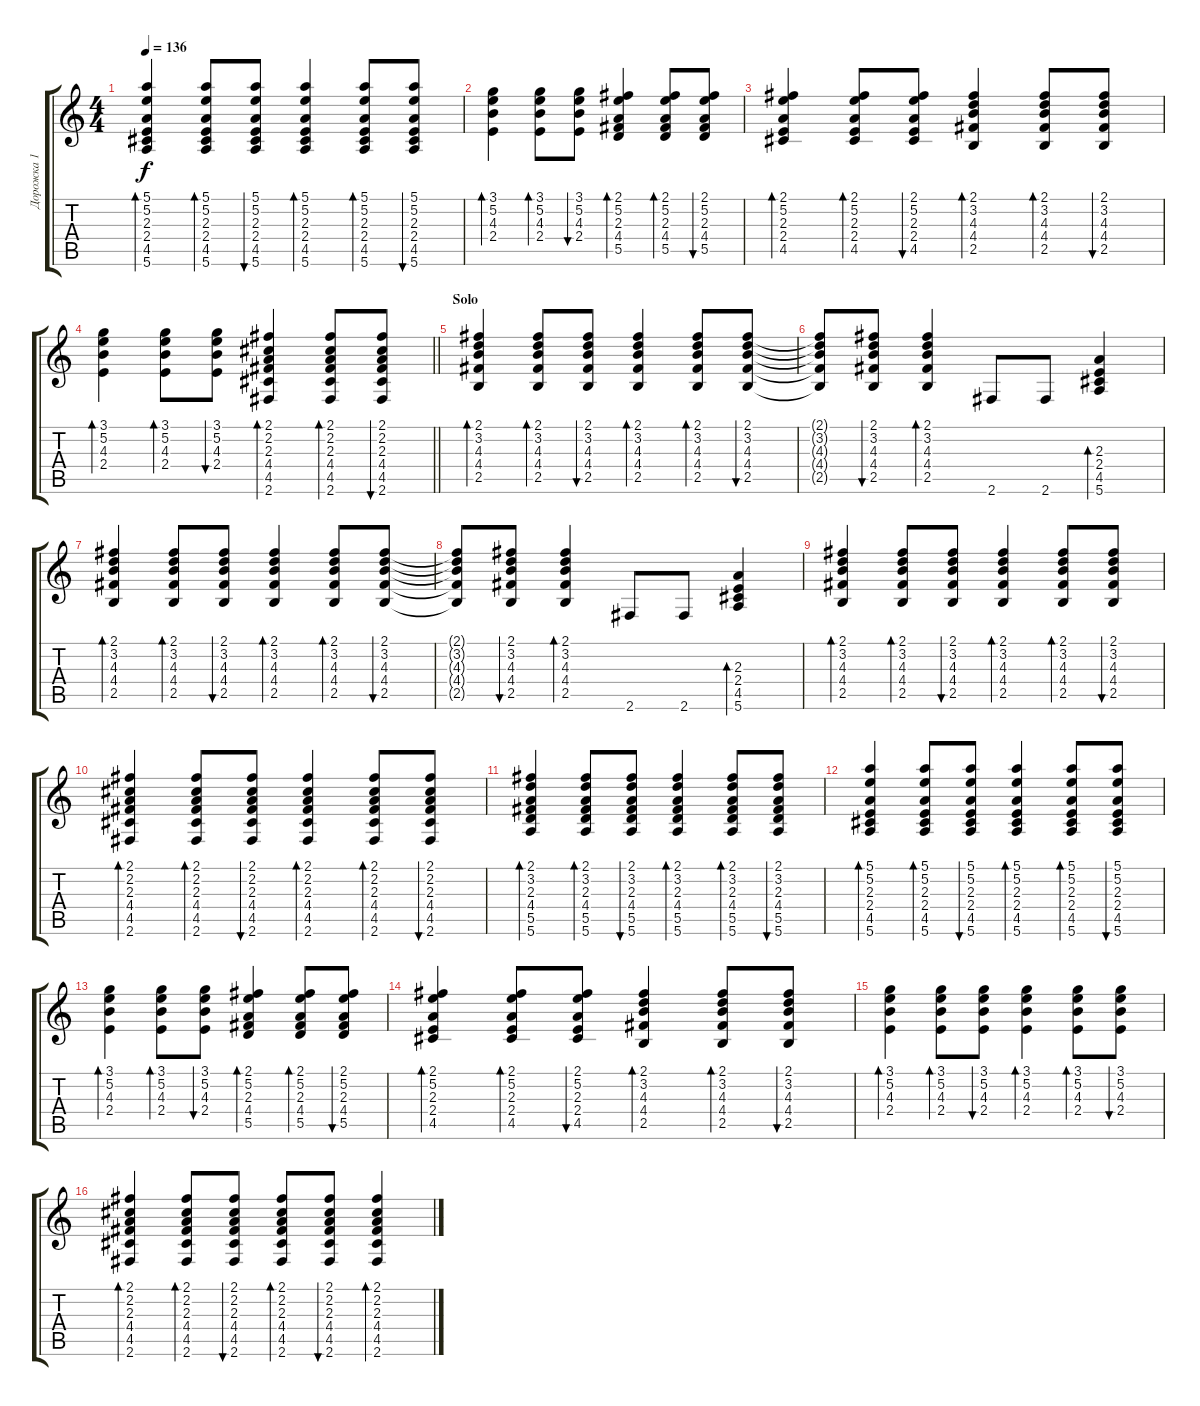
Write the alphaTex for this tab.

\track ("Дорожка 1" "Дорожка 1") {instrument acousticguitarsteel}
\staff {score tabs}
\tuning (E4 B3 G3 D3 A2 E2) {hide}
\ts (4 4)
\tempo 136
\clef g2
\ks c
(5.1 5.2 2.3 2.4 4.5 5.6).4{bd 30 dy f} (5.1 5.2 2.3 2.4 4.5 5.6).8{bd 30} (5.1 5.2 2.3 2.4 4.5 5.6).8{bu 30} (5.1 5.2 2.3 2.4 4.5 5.6).4{bd 30} (5.1 5.2 2.3 2.4 4.5 5.6).8{bd 30} (5.1 5.2 2.3 2.4 4.5 5.6).8{bu 30} |
(3.1 5.2 4.3 2.4).4{bd 30} (3.1 5.2 4.3 2.4).8{bd 30} (3.1 5.2 4.3 2.4).8{bu 30} (2.1 5.2 2.3 4.4 5.5).4{bd 30} (2.1 5.2 2.3 4.4 5.5).8{bd 30} (2.1 5.2 2.3 4.4 5.5).8{bu 30} |
(2.1 5.2 2.3 2.4 4.5).4{bd 30} (2.1 5.2 2.3 2.4 4.5).8{bd 30} (2.1 5.2 2.3 2.4 4.5).8{bu 30} (2.1 3.2 4.3 4.4 2.5).4{bd 30} (2.1 3.2 4.3 4.4 2.5).8{bd 30} (2.1 3.2 4.3 4.4 2.5).8{bu 30} |
\barLineRight lightlight
(3.1 5.2 4.3 2.4).4{bd 30} (3.1 5.2 4.3 2.4).8{bd 30} (3.1 5.2 4.3 2.4).8{bu 30} (2.1 2.2 2.3 4.4 4.5 2.6).4{bd 30} (2.1 2.2 2.3 4.4 4.5 2.6).8{bd 30} (2.1 2.2 2.3 4.4 4.5 2.6).8{bu 30} |
\section ("" "Solo")
(2.1 3.2 4.3 4.4 2.5).4{bd 30} (2.1 3.2 4.3 4.4 2.5).8{bd 30} (2.1 3.2 4.3 4.4 2.5).8{bu 30} (2.1 3.2 4.3 4.4 2.5).4{bd 30} (2.1 3.2 4.3 4.4 2.5).8{bd 30} (2.1 3.2 4.3 4.4 2.5).8{bu 30} |
(2.1{t} 3.2{t} 4.3{t} 4.4{t} 2.5{t}).8 (2.1 3.2 4.3 4.4 2.5).8{bu 30} (2.1 3.2 4.3 4.4 2.5).4{bd 30} 2.6.8 2.6.8 (2.3 2.4 4.5 5.6).4{bd 30} |
(2.1 3.2 4.3 4.4 2.5).4{bd 30} (2.1 3.2 4.3 4.4 2.5).8{bd 30} (2.1 3.2 4.3 4.4 2.5).8{bu 30} (2.1 3.2 4.3 4.4 2.5).4{bd 30} (2.1 3.2 4.3 4.4 2.5).8{bd 30} (2.1 3.2 4.3 4.4 2.5).8{bu 30} |
(2.1{t} 3.2{t} 4.3{t} 4.4{t} 2.5{t}).8 (2.1 3.2 4.3 4.4 2.5).8{bu 30} (2.1 3.2 4.3 4.4 2.5).4{bd 30} 2.6.8 2.6.8 (2.3 2.4 4.5 5.6).4{bd 30} |
(2.1 3.2 4.3 4.4 2.5).4{bd 30} (2.1 3.2 4.3 4.4 2.5).8{bd 30} (2.1 3.2 4.3 4.4 2.5).8{bu 30} (2.1 3.2 4.3 4.4 2.5).4{bd 30} (2.1 3.2 4.3 4.4 2.5).8{bd 30} (2.1 3.2 4.3 4.4 2.5).8{bu 30} |
(2.1 2.2 2.3 4.4 4.5 2.6).4{bd 30} (2.1 2.2 2.3 4.4 4.5 2.6).8{bd 30} (2.1 2.2 2.3 4.4 4.5 2.6).8{bu 30} (2.1 2.2 2.3 4.4 4.5 2.6).4{bd 30} (2.1 2.2 2.3 4.4 4.5 2.6).8{bd 30} (2.1 2.2 2.3 4.4 4.5 2.6).8{bu 30} |
(2.1 3.2 2.3 4.4 5.5 5.6).4{bd 30} (2.1 3.2 2.3 4.4 5.5 5.6).8{bd 30} (2.1 3.2 2.3 4.4 5.5 5.6).8{bu 30} (2.1 3.2 2.3 4.4 5.5 5.6).4{bd 30} (2.1 3.2 2.3 4.4 5.5 5.6).8{bd 30} (2.1 3.2 2.3 4.4 5.5 5.6).8{bu 30} |
(5.1 5.2 2.3 2.4 4.5 5.6).4{bd 30} (5.1 5.2 2.3 2.4 4.5 5.6).8{bd 30} (5.1 5.2 2.3 2.4 4.5 5.6).8{bu 30} (5.1 5.2 2.3 2.4 4.5 5.6).4{bd 30} (5.1 5.2 2.3 2.4 4.5 5.6).8{bd 30} (5.1 5.2 2.3 2.4 4.5 5.6).8{bu 30} |
(3.1 5.2 4.3 2.4).4{bd 30} (3.1 5.2 4.3 2.4).8{bd 30} (3.1 5.2 4.3 2.4).8{bu 30} (2.1 5.2 2.3 4.4 5.5).4{bd 30} (2.1 5.2 2.3 4.4 5.5).8{bd 30} (2.1 5.2 2.3 4.4 5.5).8{bu 30} |
(2.1 5.2 2.3 2.4 4.5).4{bd 30} (2.1 5.2 2.3 2.4 4.5).8{bd 30} (2.1 5.2 2.3 2.4 4.5).8{bu 30} (2.1 3.2 4.3 4.4 2.5).4{bd 30} (2.1 3.2 4.3 4.4 2.5).8{bd 30} (2.1 3.2 4.3 4.4 2.5).8{bu 30} |
(3.1 5.2 4.3 2.4).4{bd 30} (3.1 5.2 4.3 2.4).8{bd 30} (3.1 5.2 4.3 2.4).8{bu 30} (3.1 5.2 4.3 2.4).4{bd 30} (3.1 5.2 4.3 2.4).8{bd 30} (3.1 5.2 4.3 2.4).8{bu 30} |
(2.1 2.2 2.3 4.4 4.5 2.6).4{bd 30} (2.1 2.2 2.3 4.4 4.5 2.6).8{bd 30} (2.1 2.2 2.3 4.4 4.5 2.6).8{bu 30} (2.1 2.2 2.3 4.4 4.5 2.6).8{bd 30} (2.1 2.2 2.3 4.4 4.5 2.6).8{bu 30} (2.1 2.2 2.3 4.4 4.5 2.6).4{bd 30}
